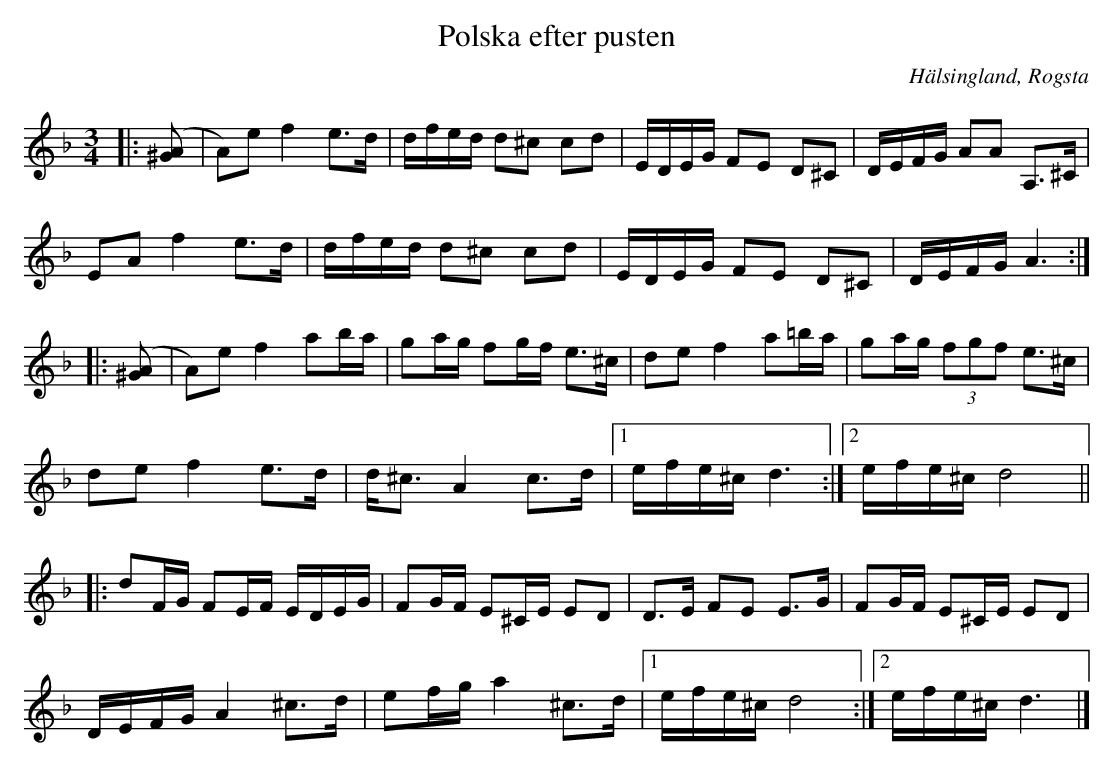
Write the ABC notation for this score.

X:1
T:Polska efter pusten
O:Hälsingland, Rogsta
M:3/4
L:1/8
K:Dm
|:([^GA] | A)e f2 e>d | d/f/e/d/ d^c cd | E/D/E/G/ FE D^C | D/E/F/G/ AA A,>^C |
EA f2 e>d | d/f/e/d/ d^c cd | E/D/E/G/ FE D^C | D/E/F/G/ A3 :|
|: ([^GA] | A)e f2 ab/a/ | ga/g/ fg/f/ e>^c | de f2 a=b/a/ | ga/g/ (3fgf e>^c |
de f2 e>d | d<^c A2 c>d |1 e/f/e/^c/ d3 :|2 e/f/e/^c/ d4 ||
|: dF/G/ FE/F/ E/D/E/G/ | FG/F/ E^C/E/ ED | D>E FE E>G | FG/F/ E^C/E/ ED |
D/E/F/G/ A2 ^c>d | ef/g/ a2 ^c>d |1 e/f/e/^c/ d4 :|2 e/f/e/^c/ d3 |]
